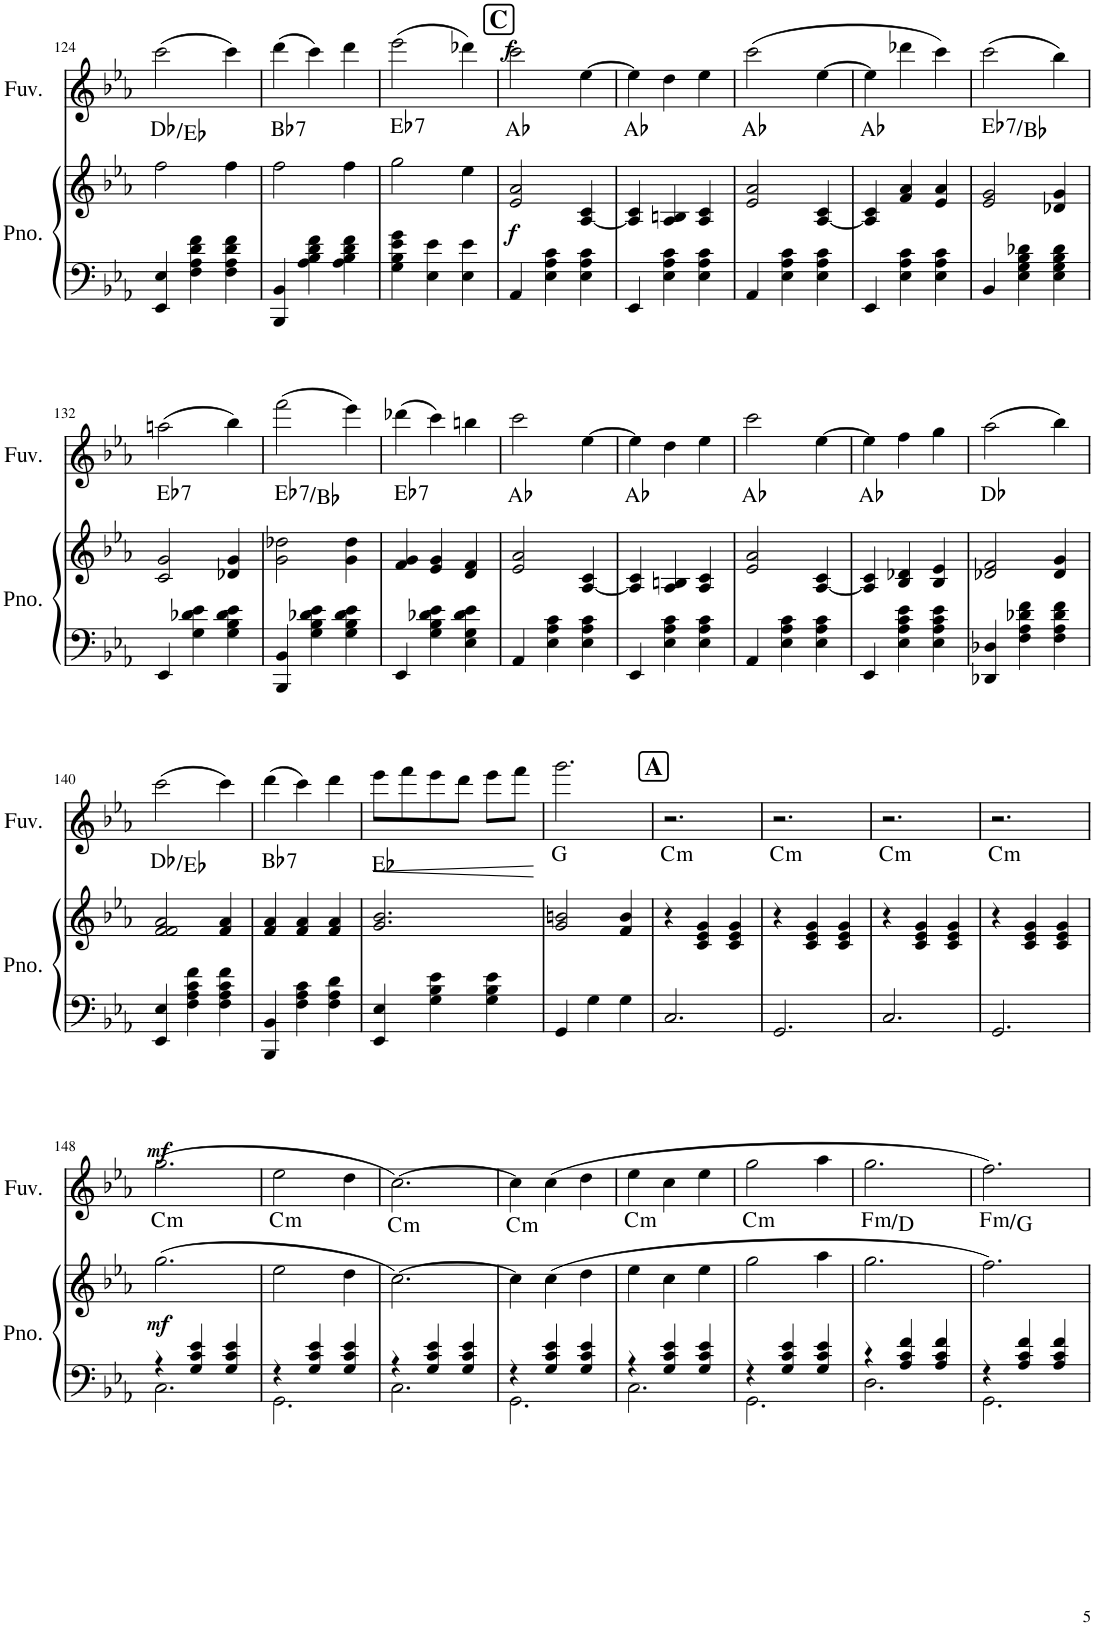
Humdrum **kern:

**kern	**kern	**dynam	**kern	**dynam	**harte
*part2	*part2	*part2	*part1	*part1	*part1
*staff3	*staff2	*staff2/3	*staff1	*staff1	*
*I"Piano	*	*	*I"Fuvola	*	*
*I'Pno.	*	*	*I'Fuv.	*	*
!!LO:PB:g=z
*clefF4	*clefG2	*	*clefG2	*	*
*k[b-e-a-]	*k[b-e-a-]	*	*k[b-e-a-]	*	*
*M3/4	*M3/4	*	*M3/4	*	*
=124	=124	=124	=124	=124	=124
4EE-/ 4E-/	2ff\	.	(2ccc\	.	Db:maj/2
4F\ 4A-\ 4d\ 4f\	.	.	.	.	.
4F\ 4A-\ 4d\ 4f\	4ff\	.	4ccc\)	.	.
=125	=125	=125	=125	=125	=125
!	!	!	!	!	!LO:H:kt=7
4BBB-/ 4BB-/	2ff\	.	(4ddd\	.	Bb:7
4A-\ 4B-\ 4d\ 4f\	.	.	4ccc\)	.	.
4A-\ 4B-\ 4d\ 4f\	4ff\	.	4ddd\	.	.
=126	=126	=126	=126	=126	=126
!	!	!	!	!	!LO:H:kt=7
4G\ 4B-\ 4e-\ 4g\	2gg\	.	(2eee-\	.	Eb:7
4E-\ 4e-\	.	.	.	.	.
4E-\ 4e-\	4ee-\	.	4ddd-X\)	.	.
!!LO:REH:place=s1:a:B:cj:fs=14:t=C
=127	=127	=127	=127	=127	=127
!	!	!LO:DY:b	!	!LO:DY:a	!
4AA-/	2e-/ 2a-/	f	2ccc\	f	Ab:maj
4E-\ 4A-\ 4c\	.	.	.	.	.
4E-\ 4A-\ 4c\	[4A-/ 4c/	.	[4ee-\	.	.
=128	=128	=128	=128	=128	=128
4EE-/	4A-/] 4c/	.	4ee-\]	.	Ab:maj
4E-\ 4A-\ 4c\	4A-/ 4Bn/	.	4dd\	.	.
4E-\ 4A-\ 4c\	4A-/ 4c/	.	4ee-\	.	.
=129	=129	=129	=129	=129	=129
4AA-/	2e-/ 2a-/	.	(2ccc\	.	Ab:maj
4E-\ 4A-\ 4c\	.	.	.	.	.
4E-\ 4A-\ 4c\	[4A-/ 4c/	.	[4ee-\	.	.
=130	=130	=130	=130	=130	=130
4EE-/	4A-/] 4c/	.	4ee-\]	.	Ab:maj
4E-\ 4A-\ 4c\	4f/ 4a-/	.	4ddd-X\	.	.
4E-\ 4A-\ 4c\	4e-/ 4a-/	.	4ccc\)	.	.
=131	=131	=131	=131	=131	=131
!	!	!	!	!	!LO:H:kt=7
4BB-/	2e-/ 2g/	.	(2ccc\	.	Eb:7/5
4E-\ 4G\ 4B-\ 4d-X\	.	.	.	.	.
4E-\ 4G\ 4B-\ 4d-\	4d-X/ 4g/	.	4bb-\)	.	.
!!LO:LB:g=z
=132	=132	=132	=132	=132	=132
!	!	!	!	!	!LO:H:kt=7
4EE-/	2c/ 2g/	.	(2aan\	.	Eb:7
4G\ 4d-X\ 4e-\	.	.	.	.	.
4G\ 4B-\ 4d-\ 4e-\	4d-X/ 4g/	.	4bb-\)	.	.
=133	=133	=133	=133	=133	=133
!	!	!	!	!	!LO:H:kt=7
4BBB-/ 4BB-/	2g\ 2dd-X\	.	(2fff\	.	Eb:7/5
4G\ 4B-\ 4d-X\ 4e-\	.	.	.	.	.
4G\ 4B-\ 4d-\ 4e-\	4g\ 4dd-\	.	4eee-\)	.	.
=134	=134	=134	=134	=134	=134
!	!	!	!	!	!LO:H:kt=7
4EE-/	4f/ 4g/	.	(4ddd-X\	.	Eb:7
4G\ 4B-\ 4d-X\ 4e-\	4e-/ 4g/	.	4ccc\)	.	.
4E-\ 4G\ 4d-\ 4e-\	4d/ 4f/	.	4bbn\	.	.
=135	=135	=135	=135	=135	=135
4AA-/	2e-/ 2a-/	.	2ccc\	.	Ab:maj
4E-\ 4A-\ 4c\	.	.	.	.	.
4E-\ 4A-\ 4c\	[4A-/ 4c/	.	[4ee-\	.	.
=136	=136	=136	=136	=136	=136
4EE-/	4A-/] 4c/	.	4ee-\]	.	Ab:maj
4E-\ 4A-\ 4c\	4A-/ 4Bn/	.	4dd\	.	.
4E-\ 4A-\ 4c\	4A-/ 4c/	.	4ee-\	.	.
=137	=137	=137	=137	=137	=137
4AA-/	2e-/ 2a-/	.	2ccc\	.	Ab:maj
4E-\ 4A-\ 4c\	.	.	.	.	.
4E-\ 4A-\ 4c\	[4A-/ 4c/	.	[4ee-\	.	.
=138	=138	=138	=138	=138	=138
4EE-/	4A-/] 4c/	.	4ee-\]	.	Ab:maj
4E-\ 4A-\ 4c\ 4e-\	4B-/ 4d-X/	.	4ff\	.	.
4E-\ 4A-\ 4c\ 4e-\	4B-/ 4e-/	.	4gg\	.	.
=139	=139	=139	=139	=139	=139
4DD-X/ 4D-X/	2d-X/ 2f/	.	(2aa-\	.	Db:maj
4F\ 4A-\ 4d-X\ 4f\	.	.	.	.	.
4F\ 4A-\ 4d-\ 4f\	4d-/ 4g/	.	4bb-\)	.	.
!!LO:LB:g=z
=140	=140	=140	=140	=140	=140
4EE-/ 4E-/	2f/ 2f/ 2a-/	.	(2ccc\	.	Db:maj/2
4F\ 4A-\ 4c\ 4f\	.	.	.	.	.
4F\ 4A-\ 4c\ 4f\	4f/ 4a-/	.	4ccc\)	.	.
=141	=141	=141	=141	=141	=141
!	!	!	!	!	!LO:H:kt=7
4BBB-/ 4BB-/	4f/ 4a-/	.	(4ddd\	.	Bb:7
4F\ 4A-\ 4c\	4f/ 4a-/	.	4ccc\)	.	.
4F\ 4A-\ 4d\	4f/ 4a-/	.	4ddd\	.	.
=142	=142	=142	=142	=142	=142
!	!	!	!	!LO:HP:b	!
4EE-/ 4E-/	2.g/ 2.b-/	.	8eee-\L	<	Eb:maj
.	.	.	8fff\	.	.
4G\ 4B-\ 4e-\	.	.	8eee-\	.	.
.	.	.	8ddd\J	.	.
4G\ 4B-\ 4e-\	.	.	8eee-\L	.	.
.	.	.	8fff\J	.	.
.	.	.	.	[	.
=143	=143	=143	=143	=143	=143
4GG/	2g/ 2bn/	.	2.ggg\	.	G:maj
4G\	.	.	.	.	.
4G\	4f/ 4b/	.	.	.	.
!!LO:REH:place=s1:a:B:cj:fs=14:t=A
=144	=144	=144	=144	=144	=144
!	!	!	!	!	!LO:H:kt=m
2.C/	4r	.	2.r	.	C:min
.	4c/ 4e-/ 4g/	.	.	.	.
.	4c/ 4e-/ 4g/	.	.	.	.
=145	=145	=145	=145	=145	=145
!	!	!	!	!	!LO:H:kt=m
2.GG/	4r	.	2.r	.	C:min
.	4c/ 4e-/ 4g/	.	.	.	.
.	4c/ 4e-/ 4g/	.	.	.	.
=146	=146	=146	=146	=146	=146
!	!	!	!	!	!LO:H:kt=m
2.C/	4r	.	2.r	.	C:min
.	4c/ 4e-/ 4g/	.	.	.	.
.	4c/ 4e-/ 4g/	.	.	.	.
=147	=147	=147	=147	=147	=147
!	!	!	!	!	!LO:H:kt=m
2.GG/	4r	.	2.r	.	C:min
.	4c/ 4e-/ 4g/	.	.	.	.
.	4c/ 4e-/ 4g/	.	.	.	.
!!LO:LB:g=z
=148	=148	=148	=148	=148	=148
*^	*	*	*	*	*
!	!	!	!LO:DY:b	!	!LO:DY:a	!LO:H:kt=m
4r	2.C\	(2.gg\	mf	(2.gg\	mf	C:min
4G/ 4c/ 4e-/	.	.	.	.	.	.
4G/ 4c/ 4e-/	.	.	.	.	.	.
=149	=149	=149	=149	=149	=149	=149
!	!	!	!	!	!	!LO:H:kt=m
4r	2.GG\	2ee-\	.	2ee-\	.	C:min
4G/ 4c/ 4e-/	.	.	.	.	.	.
4G/ 4c/ 4e-/	.	4dd\	.	4dd\	.	.
=150	=150	=150	=150	=150	=150	=150
!	!	!	!	!	!	!LO:H:kt=m
4r	2.C\	[2.cc\)	.	[2.cc\)	.	C:min
4G/ 4c/ 4e-/	.	.	.	.	.	.
4G/ 4c/ 4e-/	.	.	.	.	.	.
=151	=151	=151	=151	=151	=151	=151
!	!	!	!	!	!	!LO:H:kt=m
4r	2.GG\	4cc\]	.	4cc\]	.	C:min
4G/ 4c/ 4e-/	.	(4cc\	.	(4cc\	.	.
4G/ 4c/ 4e-/	.	4dd\	.	4dd\	.	.
=152	=152	=152	=152	=152	=152	=152
!	!	!	!	!	!	!LO:H:kt=m
4r	2.C\	4ee-\	.	4ee-\	.	C:min
4G/ 4c/ 4e-/	.	4cc\	.	4cc\	.	.
4G/ 4c/ 4e-/	.	4ee-\	.	4ee-\	.	.
=153	=153	=153	=153	=153	=153	=153
!	!	!	!	!	!	!LO:H:kt=m
4r	2.GG\	2gg\	.	2gg\	.	C:min
4G/ 4c/ 4e-/	.	.	.	.	.	.
4G/ 4c/ 4e-/	.	4aa-\	.	4aa-\	.	.
=154	=154	=154	=154	=154	=154	=154
!	!	!	!	!	!	!LO:H:kt=m
4r	2.D\	2.gg\	.	2.gg\	.	F:min/6
4A-/ 4c/ 4f/	.	.	.	.	.	.
4A-/ 4c/ 4f/	.	.	.	.	.	.
=155	=155	=155	=155	=155	=155	=155
!	!	!	!	!	!	!LO:H:kt=m
4r	2.GG\	2.ff\)	.	2.ff\)	.	F:min/2
4A-/ 4c/ 4f/	.	.	.	.	.	.
4A-/ 4c/ 4f/	.	.	.	.	.	.
*v	*v	*	*	*	*	*
=	=	=	=	=	=
*-	*-	*-	*-	*-	*-
